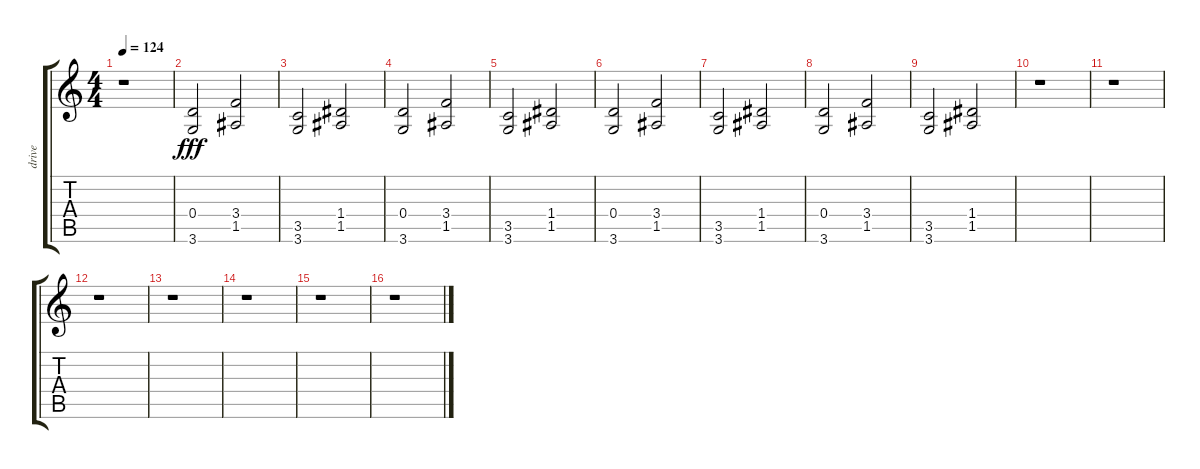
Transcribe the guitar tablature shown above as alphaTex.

\track ("drive" "drive") {instrument overdrivenguitar}
\staff {score tabs}
\tuning (E4 B3 G3 D3 A2 E2) {hide}
\ts (4 4)
\tempo 124
\clef g2
\ks c
r.1{dy fff} |
(0.4 3.6).2 (3.4 1.5).2 |
(3.5 3.6).2 (1.4 1.5).2 |
(0.4 3.6).2 (3.4 1.5).2 |
(3.5 3.6).2 (1.4 1.5).2 |
(0.4 3.6).2 (3.4 1.5).2 |
(3.5 3.6).2 (1.4 1.5).2 |
(0.4 3.6).2 (3.4 1.5).2 |
(3.5 3.6).2 (1.4 1.5).2 |
r.1 |
r.1 |
r.1 |
r.1 |
r.1 |
r.1 |
r.1
